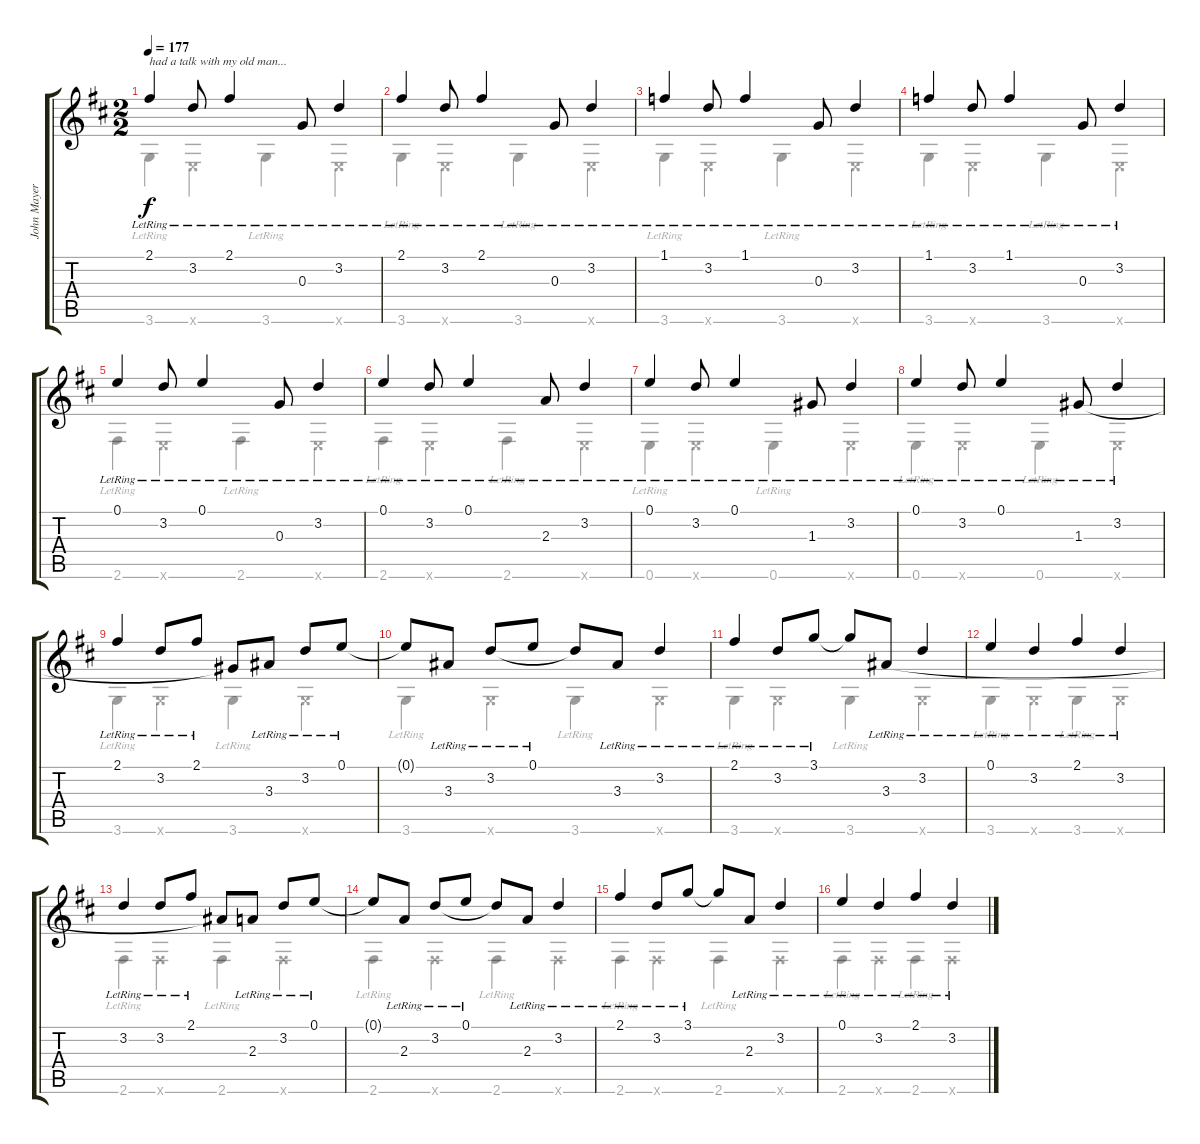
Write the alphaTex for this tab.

\track ("John Mayer" "John Mayer") {instrument acousticguitarsteel}
\staff {score tabs}
\tuning (E4 B3 G3 D3 A2 E2) {hide}
\voice
\ts (2 2)
\tempo 177
\clef g2
\ks d
2.1{lr}.4{txt "had a talk with my old man..." dy f} 3.2{lr}.8 2.1{lr}.4 0.3{lr}.8 3.2{lr}.4 |
2.1{lr}.4 3.2{lr}.8 2.1{lr}.4 0.3{lr}.8 3.2{lr}.4 |
1.1{lr}.4 3.2{lr}.8 1.1{lr}.4 0.3{lr}.8 3.2{lr}.4 |
1.1{lr}.4 3.2{lr}.8 1.1{lr}.4 0.3{lr}.8 3.2{lr}.4 |
0.1{lr}.4 3.2{lr}.8 0.1{lr}.4 0.3{lr}.8 3.2{lr}.4 |
0.1{lr}.4 3.2{lr}.8 0.1{lr}.4 2.3{lr}.8 3.2{lr}.4 |
0.1{lr}.4 3.2{lr}.8 0.1{lr}.4 1.3{lr}.8 3.2{lr}.4 |
0.1{lr}.4 3.2{lr}.8 0.1{lr}.4 1.3{lr}.8 3.2{lr}.4 |
2.1{lr}.4 3.2{lr}.8 2.1{lr}.8 1.3{t}.8 3.3{lr}.8 3.2{lr}.8 0.1{lr}.8 |
0.1{t}.8 3.3{lr}.8 3.2{lr}.8 0.1{lr}.8 3.2{t}.8 3.3{lr}.8 3.2{lr}.4 |
2.1{lr}.4 3.2{lr}.8 3.1{lr}.8 3.1{t}.8 3.3{lr}.8 3.2{lr}.4 |
0.1{lr}.4 3.2{lr}.4 2.1{lr}.4 3.2{lr}.4 |
3.2{lr}.4 3.2{lr}.8 2.1{lr}.8 3.3{t}.8 2.3{lr}.8 3.2{lr}.8 0.1{lr}.8 |
0.1{t}.8 2.3{lr}.8 3.2{lr}.8 0.1{lr}.8 3.2{t}.8 2.3{lr}.8 3.2{lr}.4 |
2.1{lr}.4 3.2{lr}.8 3.1{lr}.8 3.1{t}.8 2.3{lr}.8 3.2{lr}.4 |
0.1{lr}.4 3.2{lr}.4 2.1{lr}.4 3.2{lr}.4
\voice
\clef g2
\ottava regular
\simile none
\ks d
3.6{lr}.4{dy f} 0.6{x}.4 3.6{lr}.4 0.6{x}.4 |
3.6{lr}.4 0.6{x}.4 3.6{lr}.4 0.6{x}.4 |
3.6{lr}.4 0.6{x}.4 3.6{lr}.4 0.6{x}.4 |
3.6{lr}.4 0.6{x}.4 3.6{lr}.4 0.6{x}.4 |
2.6{lr}.4 0.6{x}.4 2.6{lr}.4 0.6{x}.4 |
2.6{lr}.4 0.6{x}.4 2.6{lr}.4 0.6{x}.4 |
0.6{lr}.4 0.6{x}.4 0.6{lr}.4 0.6{x}.4 |
0.6{lr}.4 0.6{x}.4 0.6{lr}.4 0.6{x}.4 |
3.6{lr}.4 3.6{x}.4 3.6{lr}.4 3.6{x}.4 |
3.6{lr}.4 3.6{x}.4 3.6{lr}.4 3.6{x}.4 |
3.6{lr}.4 3.6{x}.4 3.6{lr}.4 3.6{x}.4 |
3.6{lr}.4 3.6{x}.4 3.6{lr}.4 3.6{x}.4 |
2.6{lr}.4 2.6{x}.4 2.6{lr}.4 2.6{x}.4 |
2.6{lr}.4 2.6{x}.4 2.6{lr}.4 2.6{x}.4 |
2.6{lr}.4 2.6{x}.4 2.6{lr}.4 2.6{x}.4 |
2.6{lr}.4 2.6{x}.4 2.6{lr}.4 2.6{x}.4
